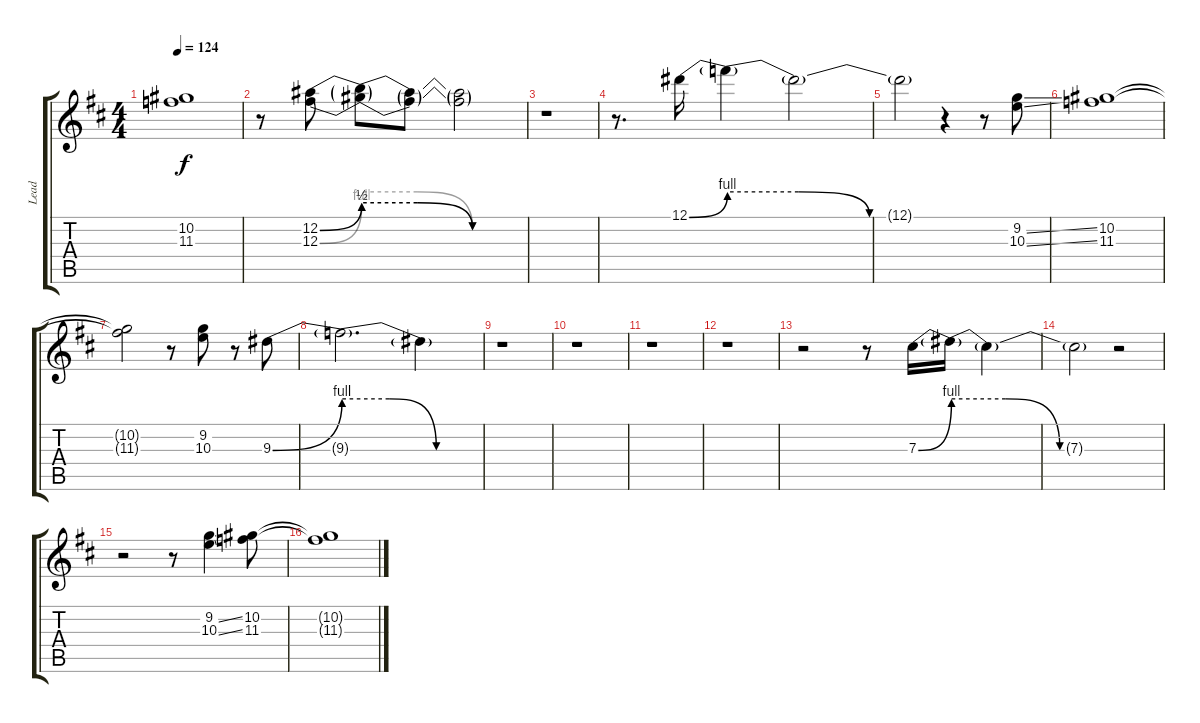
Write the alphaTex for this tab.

\track ("Lead" "Lead") {instrument distortionguitar}
\staff {score tabs}
\tuning (Eb4 Bb3 Gb3 Db3 Ab2 Eb2) {hide}
\ts (4 4)
\tempo 124
\clef g2
\ks d
(10.2{t} 11.3{t}).1{dy f} |
r.8 (12.2{be (bend 0 0 60 2)} 12.3{be (bend 0 0 60 4)}).8 (12.2{be (custom 0 2 20 2 40 0 60 0) t} 12.3{be (custom 0 4 20 4 40 0 60 0) t}).8 (12.2{t} 12.3{t}).8 (12.2{t} 12.3{t}).2 |
r.1 |
r.8{d} 12.1{be (bend 0 0 60 4)}.16 12.1{be (custom 0 4 20 4 40 0 60 0) t}.4 12.1{t}.2 |
12.1{t}.2 r.4 r.8 (9.2{ss} 10.3{ss}).8 |
(10.2 11.3).1 |
(10.2{t} 11.3{t}).2 r.8 (9.2 10.3).8 r.8 9.3{be (bend 0 0 60 4)}.8 |
9.3{be (custom 0 4 20 4 40 0 60 0) t}.2{d} 9.3{t}.4 |
r.1 |
r.1 |
r.1 |
r.1 |
r.2 r.8 7.3{be (bend 0 0 60 4)}.16 7.3{be (custom 0 4 20 4 40 0 60 0) t}.16 7.3{t}.4 |
7.3{t}.2 r.2 |
r.2 r.8 (9.2{ss} 10.3{ss}).4 (10.2 11.3).8 |
(10.2{t} 11.3{t}).1
